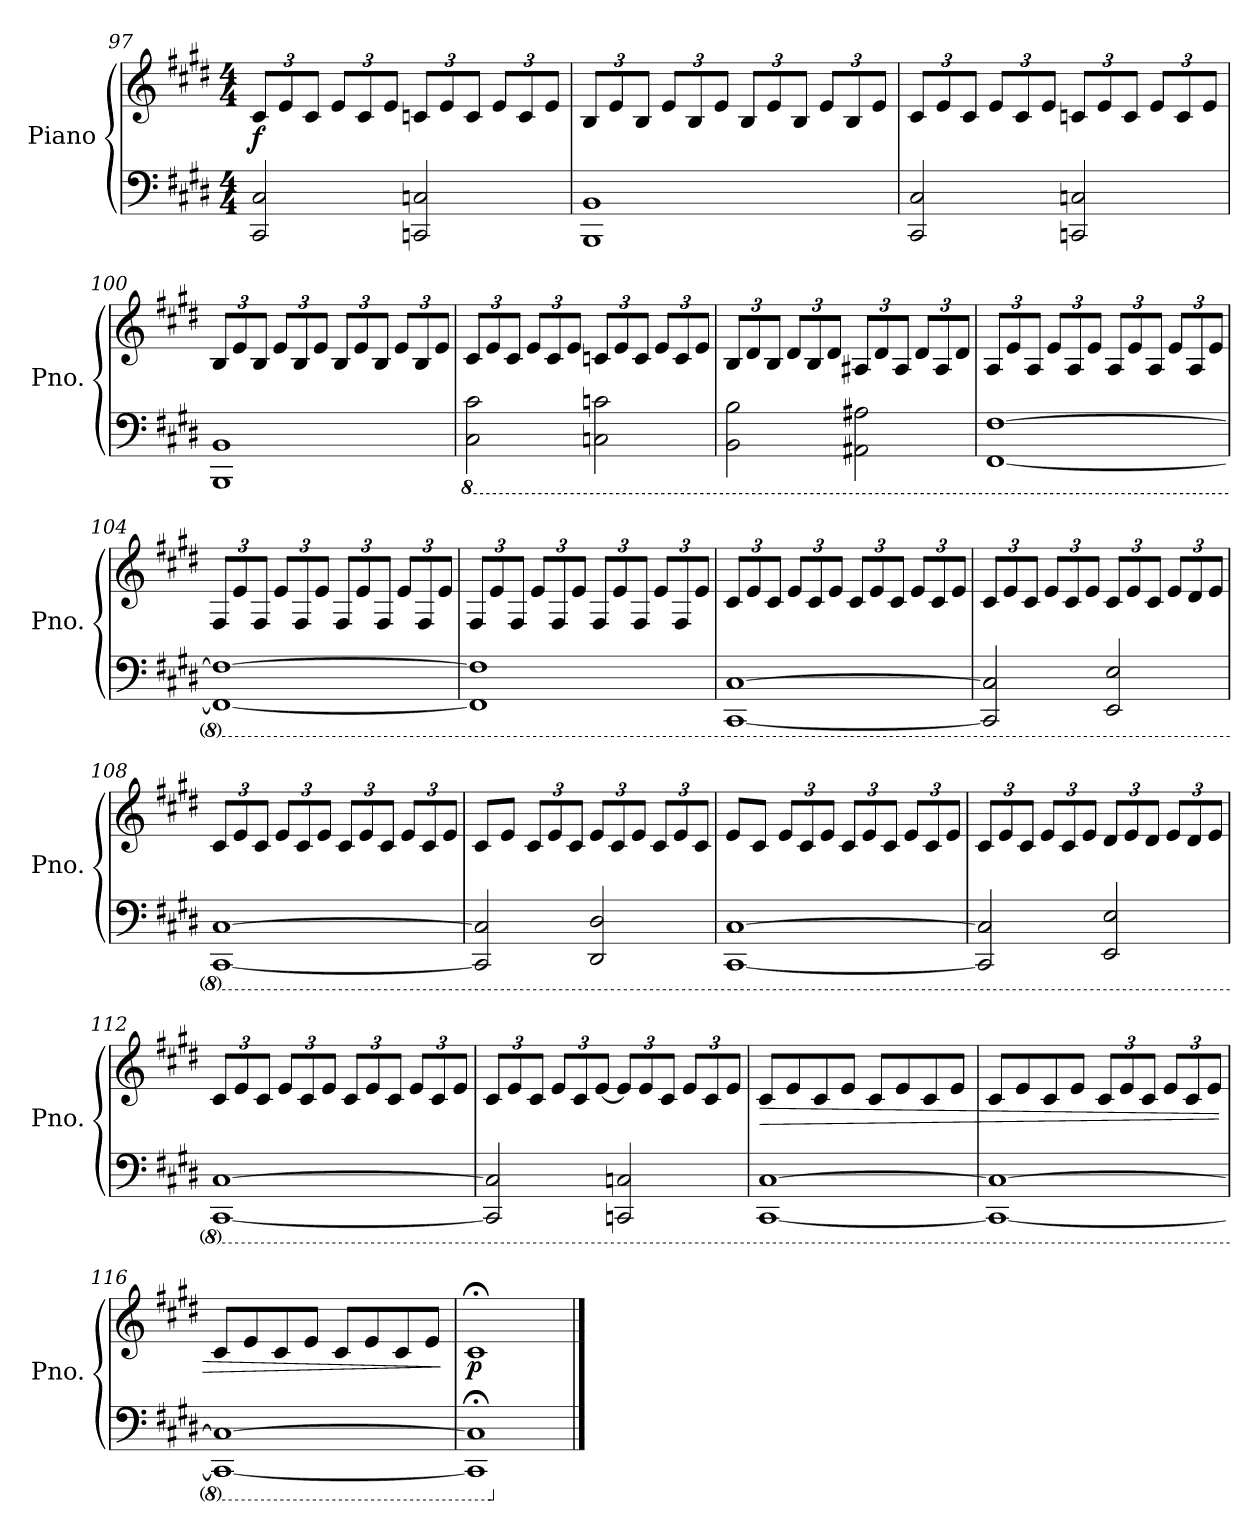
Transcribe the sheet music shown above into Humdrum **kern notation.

**kern	**kern	**dynam
*part1	*part1	*part1
*staff2	*staff1	*staff1/2
*I"Piano	*	*
*I'Pno.	*	*
!!LO:LB:g=z
*clefF4	*clefG2	*
*k[f#c#g#d#]	*k[f#c#g#d#]	*
*M4/4	*M4/4	*
*	*Xbrackettup	*
=97	=97	=97
!	!	!LO:DY:b
2CC#/ 2C#/	12c#/L	f
.	12e/	.
.	12c#/J	.
.	12e/L	.
.	12c#/	.
.	12e/J	.
2CCn/ 2Cn/	12cn/L	.
.	12e/	.
.	12c/J	.
.	12e/L	.
.	12c/	.
.	12e/J	.
=98	=98	=98
1BBB 1BB	12B/L	.
.	12e/	.
.	12B/J	.
.	12e/L	.
.	12B/	.
.	12e/J	.
.	12B/L	.
.	12e/	.
.	12B/J	.
.	12e/L	.
.	12B/	.
.	12e/J	.
=99	=99	=99
2CC#/ 2C#/	12c#/L	.
.	12e/	.
.	12c#/J	.
.	12e/L	.
.	12c#/	.
.	12e/J	.
2CCn/ 2Cn/	12cn/L	.
.	12e/	.
.	12c/J	.
.	12e/L	.
.	12c/	.
.	12e/J	.
=100	=100	=100
1BBB 1BB	12B/L	.
.	12e/	.
.	12B/J	.
.	12e/L	.
.	12B/	.
.	12e/J	.
.	12B/L	.
.	12e/	.
.	12B/J	.
.	12e/L	.
.	12B/	.
.	12e/J	.
!!LO:LB:g=z
=101	=101	=101
*8ba	*	*
2CC#\ 2C#\	12c#/L	.
.	12e/	.
.	12c#/J	.
.	12e/L	.
.	12c#/	.
.	12e/J	.
2CCn\ 2Cn\	12cn/L	.
.	12e/	.
.	12c/J	.
.	12e/L	.
.	12c/	.
.	12e/J	.
=102	=102	=102
2BBB\ 2BB\	12B/L	.
.	12d#/	.
.	12B/J	.
.	12d#/L	.
.	12B/	.
.	12d#/J	.
2AAA#X\ 2AA#X\	12A#X/L	.
.	12d#/	.
.	12A#/J	.
.	12d#/L	.
.	12A#/	.
.	12d#/J	.
=103	=103	=103
[1FFF# [1FF#	12A/L	.
.	12e/	.
.	12A/J	.
.	12e/L	.
.	12A/	.
.	12e/J	.
.	12A/L	.
.	12e/	.
.	12A/J	.
.	12e/L	.
.	12A/	.
.	12e/J	.
=104	=104	=104
1FFF#_ 1FF#_	12F#/L	.
.	12e/	.
.	12F#/J	.
.	12e/L	.
.	12F#/	.
.	12e/J	.
.	12F#/L	.
.	12e/	.
.	12F#/J	.
.	12e/L	.
.	12F#/	.
.	12e/J	.
!!LO:LB:g=z
=105	=105	=105
1FFF#] 1FF#]	12F#/L	.
.	12e/	.
.	12F#/J	.
.	12e/L	.
.	12F#/	.
.	12e/J	.
.	12F#/L	.
.	12e/	.
.	12F#/J	.
.	12e/L	.
.	12F#/	.
.	12e/J	.
=106	=106	=106
[1CCC# [1CC#	12c#/L	.
.	12e/	.
.	12c#/J	.
.	12e/L	.
.	12c#/	.
.	12e/J	.
.	12c#/L	.
.	12e/	.
.	12c#/J	.
.	12e/L	.
.	12c#/	.
.	12e/J	.
=107	=107	=107
2CCC#/] 2CC#/]	12c#/L	.
.	12e/	.
.	12c#/J	.
.	12e/L	.
.	12c#/	.
.	12e/J	.
2EEE/ 2EE/	12c#/L	.
.	12e/	.
.	12c#/J	.
.	12e/L	.
.	12d#/	.
.	12e/J	.
=108	=108	=108
[1CCC# [1CC#	12c#/L	.
.	12e/	.
.	12c#/J	.
.	12e/L	.
.	12c#/	.
.	12e/J	.
.	12c#/L	.
.	12e/	.
.	12c#/J	.
.	12e/L	.
.	12c#/	.
.	12e/J	.
!!LO:LB:g=z
=109	=109	=109
2CCC#/] 2CC#/]	8c#/L	.
.	8e/J	.
.	12c#/L	.
.	12e/	.
.	12c#/J	.
2DDD#/ 2DD#/	12e/L	.
.	12c#/	.
.	12e/J	.
.	12c#/L	.
.	12e/	.
.	12c#/J	.
=110	=110	=110
[1CCC# [1CC#	8e/L	.
.	8c#/J	.
.	12e/L	.
.	12c#/	.
.	12e/J	.
.	12c#/L	.
.	12e/	.
.	12c#/J	.
.	12e/L	.
.	12c#/	.
.	12e/J	.
=111	=111	=111
2CCC#/] 2CC#/]	12c#/L	.
.	12e/	.
.	12c#/J	.
.	12e/L	.
.	12c#/	.
.	12e/J	.
2EEE/ 2EE/	12d#/L	.
.	12e/	.
.	12d#/J	.
.	12e/L	.
.	12d#/	.
.	12e/J	.
=112	=112	=112
[1CCC# [1CC#	12c#/L	.
.	12e/	.
.	12c#/J	.
.	12e/L	.
.	12c#/	.
.	12e/J	.
.	12c#/L	.
.	12e/	.
.	12c#/J	.
.	12e/L	.
.	12c#/	.
.	12e/J	.
!!LO:LB:g=z
=113	=113	=113
2CCC#/] 2CC#/]	12c#/L	.
.	12e/	.
.	12c#/J	.
.	12e/L	.
.	12c#/	.
.	[12e/J	.
2CCCn/ 2CCn/	12e/L]	.
.	12e/	.
.	12c#/J	.
.	12e/L	.
.	12c#/	.
.	12e/J	.
=114	=114	=114
!	!	!LO:HP:b
[1CCC# [1CC#	8c#/L	>
.	8e/	.
.	8c#/	.
.	8e/J	.
.	8c#/L	.
.	8e/	.
.	8c#/	.
.	8e/J	.
=115	=115	=115
1CCC#_ 1CC#_	8c#/L	.
.	8e/	.
.	8c#/	.
.	8e/J	.
.	12c#/L	.
.	12e/	.
.	12c#/J	.
.	12e/L	.
.	12c#/	.
.	12e/J	.
=116	=116	=116
1CCC#_ 1CC#_	8c#/L	.
.	8e/	.
.	8c#/	.
.	8e/J	.
.	8c#/L	.
.	8e/	.
.	8c#/	.
.	8e/J	.
.	.	]
=117	=117	=117
!	!	!LO:DY:b
1CCC#];< 1CC#];<	1c#;<	p
*X8ba	*	*
==	==	==
*-	*-	*-
